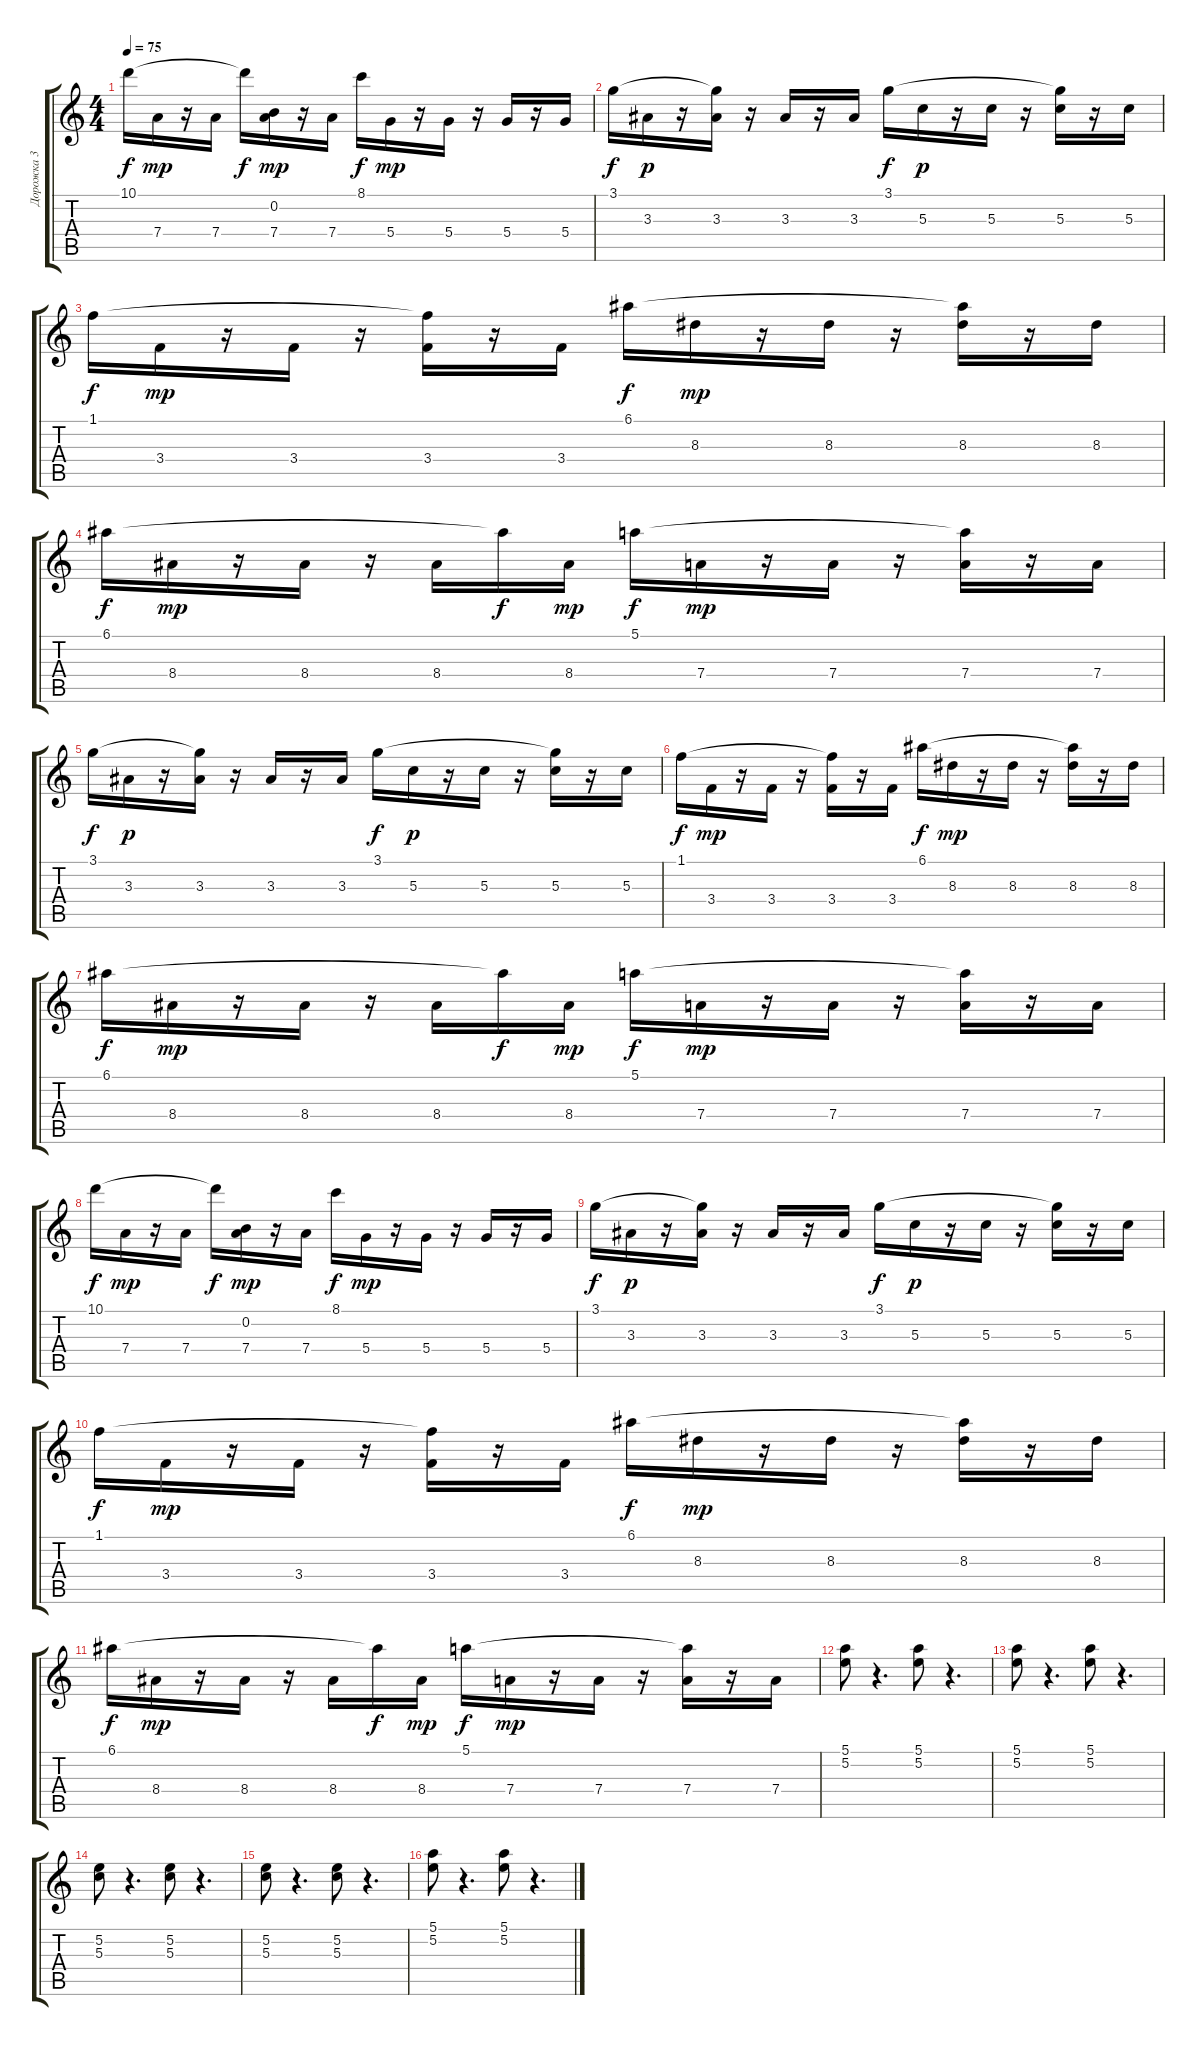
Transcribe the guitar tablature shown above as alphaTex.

\track ("Дорожка 3" "Дорожка 3") {instrument acousticguitarsteel}
\staff {score tabs}
\tuning (E4 B3 G3 D3 A2 E2) {hide}
\ts (4 4)
\tempo 75
\clef g2
\ks c
10.1.16{dy f} 7.4.16{dy mp} r.16 7.4.16 10.1{t}.16{dy f} (0.2 7.4).16{dy mp} r.16 7.4.16 8.1.16{dy f} 5.4.16{dy mp} r.16 5.4.16 r.16 5.4.16 r.16 5.4.16 |
3.1.16{dy f} 3.3.16{dy p} r.16 (3.1{t} 3.3).16 r.16 3.3.16 r.16 3.3.16 3.1.16{dy f} 5.3.16{dy p} r.16 5.3.16 r.16 (3.1{t} 5.3).16 r.16 5.3.16 |
1.1.16{dy f} 3.4.16{dy mp} r.16 3.4.16 r.16 (1.1{t} 3.4).16 r.16 3.4.16 6.1.16{dy f} 8.3.16{dy mp} r.16 8.3.16 r.16 (6.1{t} 8.3).16 r.16 8.3.16 |
6.1.16{dy f} 8.4.16{dy mp} r.16 8.4.16 r.16 8.4.16 6.1{t}.16{dy f} 8.4.16{dy mp} 5.1.16{dy f} 7.4.16{dy mp} r.16 7.4.16 r.16 (5.1{t} 7.4).16 r.16 7.4.16 |
3.1.16{dy f} 3.3.16{dy p} r.16 (3.1{t} 3.3).16 r.16 3.3.16 r.16 3.3.16 3.1.16{dy f} 5.3.16{dy p} r.16 5.3.16 r.16 (3.1{t} 5.3).16 r.16 5.3.16 |
1.1.16{dy f} 3.4.16{dy mp} r.16 3.4.16 r.16 (1.1{t} 3.4).16 r.16 3.4.16 6.1.16{dy f} 8.3.16{dy mp} r.16 8.3.16 r.16 (6.1{t} 8.3).16 r.16 8.3.16 |
6.1.16{dy f} 8.4.16{dy mp} r.16 8.4.16 r.16 8.4.16 6.1{t}.16{dy f} 8.4.16{dy mp} 5.1.16{dy f} 7.4.16{dy mp} r.16 7.4.16 r.16 (5.1{t} 7.4).16 r.16 7.4.16 |
10.1.16{dy f} 7.4.16{dy mp} r.16 7.4.16 10.1{t}.16{dy f} (0.2 7.4).16{dy mp} r.16 7.4.16 8.1.16{dy f} 5.4.16{dy mp} r.16 5.4.16 r.16 5.4.16 r.16 5.4.16 |
3.1.16{dy f} 3.3.16{dy p} r.16 (3.1{t} 3.3).16 r.16 3.3.16 r.16 3.3.16 3.1.16{dy f} 5.3.16{dy p} r.16 5.3.16 r.16 (3.1{t} 5.3).16 r.16 5.3.16 |
1.1.16{dy f} 3.4.16{dy mp} r.16 3.4.16 r.16 (1.1{t} 3.4).16 r.16 3.4.16 6.1.16{dy f} 8.3.16{dy mp} r.16 8.3.16 r.16 (6.1{t} 8.3).16 r.16 8.3.16 |
6.1.16{dy f} 8.4.16{dy mp} r.16 8.4.16 r.16 8.4.16 6.1{t}.16{dy f} 8.4.16{dy mp} 5.1.16{dy f} 7.4.16{dy mp} r.16 7.4.16 r.16 (5.1{t} 7.4).16 r.16 7.4.16 |
(5.1 5.2).8 r.4{d} (5.1 5.2).8 r.4{d} |
(5.1 5.2).8 r.4{d} (5.1 5.2).8 r.4{d} |
(5.2 5.3).8 r.4{d} (5.2 5.3).8 r.4{d} |
(5.2 5.3).8 r.4{d} (5.2 5.3).8 r.4{d} |
(5.1 5.2).8 r.4{d} (5.1 5.2).8 r.4{d}
